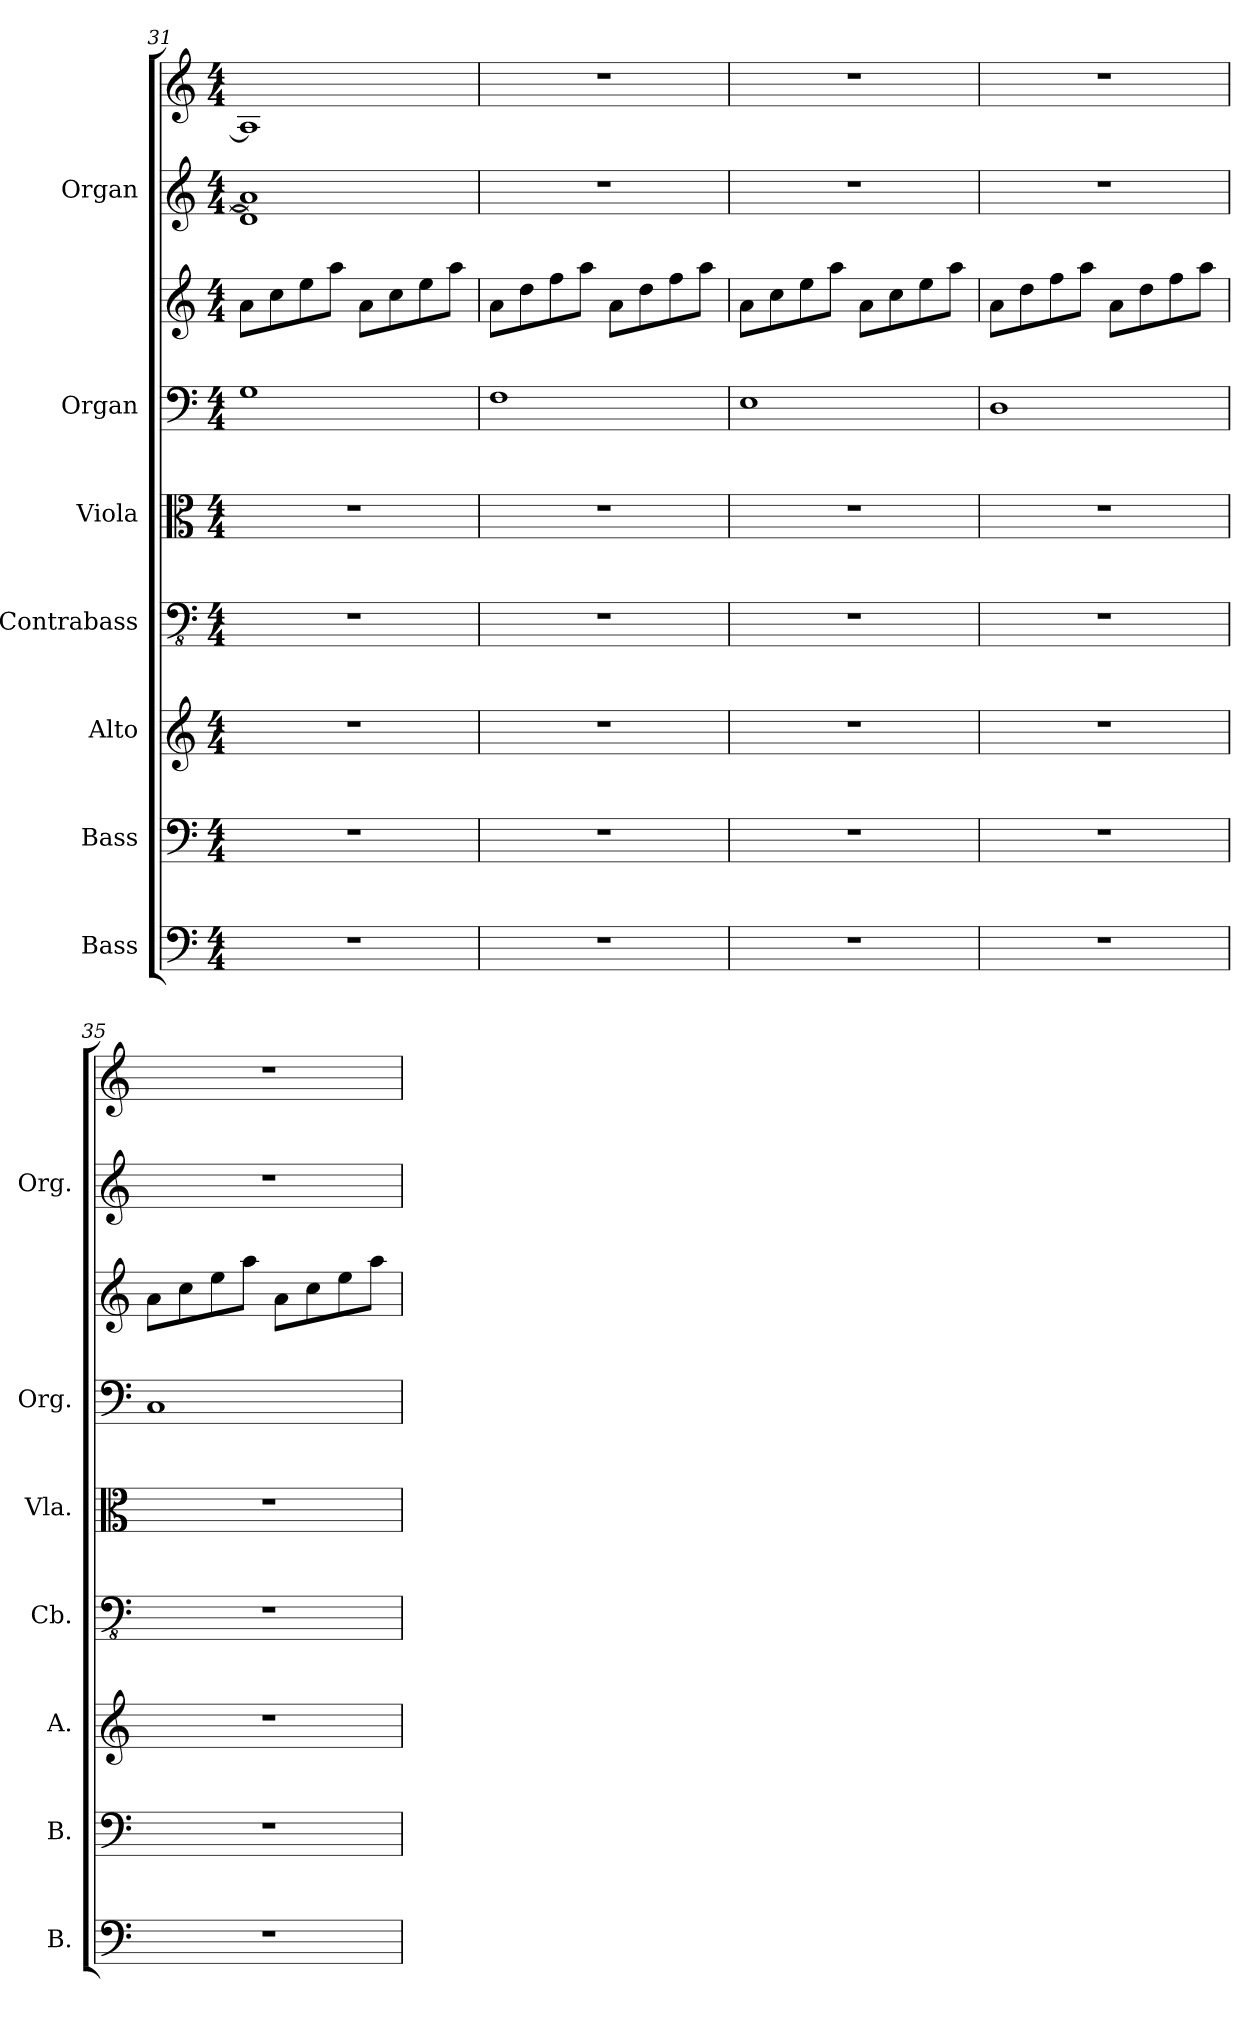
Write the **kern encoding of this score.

**kern	**kern	**kern	**kern	**kern	**kern	**kern	**kern	**kern
*part7	*part6	*part5	*part4	*part3	*part2	*part2	*part1	*part1
*staff9	*staff8	*staff7	*staff6	*staff5	*staff4	*staff3	*staff2	*staff1
*I"Bass	*I"Bass	*I"Alto	*I"Contrabass	*I"Viola	*I"Organ	*	*I"Organ	*
*I'B.	*I'B.	*I'A.	*I'Cb.	*I'Vla.	*I'Org.	*	*I'Org.	*
!!LO:PB:g=z
*clefF4	*clefF4	*clefG2	*clefFv4	*clefC3	*clefF4	*clefG2	*clefG2	*clefG2
*	*	*	*ITrd7c12	*	*	*	*	*
*k[]	*k[]	*k[]	*k[]	*k[]	*k[]	*k[]	*k[]	*k[]
*M4/4	*M4/4	*M4/4	*M4/4	*M4/4	*M4/4	*M4/4	*M4/4	*M4/4
=31	=31	=31	=31	=31	=31	=31	=31	=31
*	*	*	*	*	*	*	*^	*
1r	1r	1r	1r	1r	1G	8a\L	1a]	1d]	1A]
.	.	.	.	.	.	8cc\	.	.	.
.	.	.	.	.	.	8ee\	.	.	.
.	.	.	.	.	.	8aa\J	.	.	.
.	.	.	.	.	.	8a\L	.	.	.
.	.	.	.	.	.	8cc\	.	.	.
.	.	.	.	.	.	8ee\	.	.	.
.	.	.	.	.	.	8aa\J	.	.	.
*	*	*	*	*	*	*	*v	*v	*
=32	=32	=32	=32	=32	=32	=32	=32	=32
1r	1r	1r	1r	1r	1F	8a\L	1r	1r
.	.	.	.	.	.	8dd\	.	.
.	.	.	.	.	.	8ff\	.	.
.	.	.	.	.	.	8aa\J	.	.
.	.	.	.	.	.	8a\L	.	.
.	.	.	.	.	.	8dd\	.	.
.	.	.	.	.	.	8ff\	.	.
.	.	.	.	.	.	8aa\J	.	.
=33	=33	=33	=33	=33	=33	=33	=33	=33
1r	1r	1r	1r	1r	1E	8a\L	1r	1r
.	.	.	.	.	.	8cc\	.	.
.	.	.	.	.	.	8ee\	.	.
.	.	.	.	.	.	8aa\J	.	.
.	.	.	.	.	.	8a\L	.	.
.	.	.	.	.	.	8cc\	.	.
.	.	.	.	.	.	8ee\	.	.
.	.	.	.	.	.	8aa\J	.	.
=34	=34	=34	=34	=34	=34	=34	=34	=34
1r	1r	1r	1r	1r	1D	8a\L	1r	1r
.	.	.	.	.	.	8dd\	.	.
.	.	.	.	.	.	8ff\	.	.
.	.	.	.	.	.	8aa\J	.	.
.	.	.	.	.	.	8a\L	.	.
.	.	.	.	.	.	8dd\	.	.
.	.	.	.	.	.	8ff\	.	.
.	.	.	.	.	.	8aa\J	.	.
=35	=35	=35	=35	=35	=35	=35	=35	=35
1r	1r	1r	1r	1r	1C	8a\L	1r	1r
.	.	.	.	.	.	8cc\	.	.
.	.	.	.	.	.	8ee\	.	.
.	.	.	.	.	.	8aa\J	.	.
.	.	.	.	.	.	8a\L	.	.
.	.	.	.	.	.	8cc\	.	.
.	.	.	.	.	.	8ee\	.	.
.	.	.	.	.	.	8aa\J	.	.
=	=	=	=	=	=	=	=	=
*-	*-	*-	*-	*-	*-	*-	*-	*-
